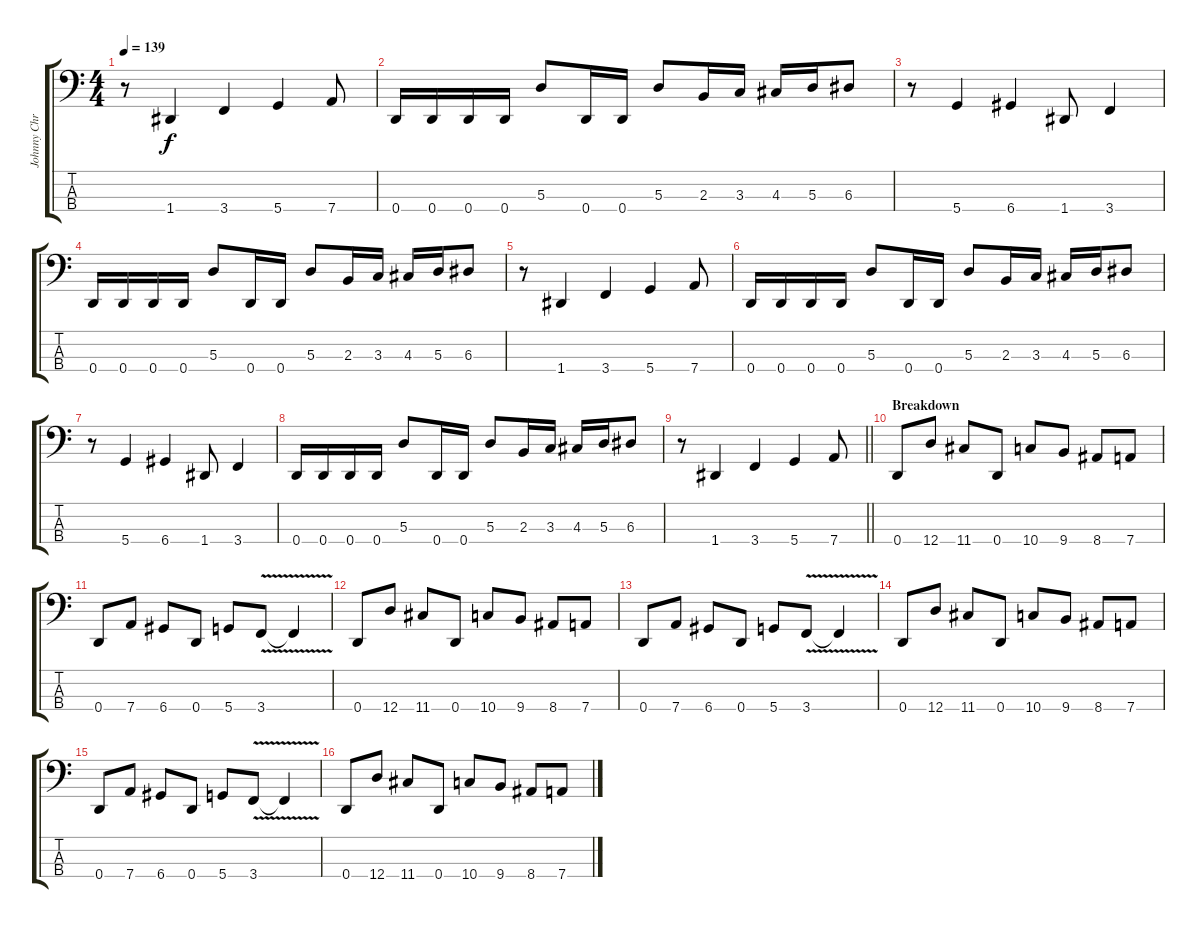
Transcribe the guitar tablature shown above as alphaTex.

\track ("Johnny Christ" "Johnny Chr") {instrument electricbassfinger}
\staff {score tabs}
\tuning (G2 D2 A1 D1) {hide}
\ts (4 4)
\tempo 139
\clef f4
\ks c
r.8{dy f} 1.4.4 3.4.4 5.4.4 7.4.8 |
0.4.16 0.4.16 0.4.16 0.4.16 5.3.8 0.4.16 0.4.16 5.3.8 2.3.16 3.3.16 4.3.16 5.3.16 6.3.8 |
r.8 5.4.4 6.4.4 1.4.8 3.4.4 |
0.4.16 0.4.16 0.4.16 0.4.16 5.3.8 0.4.16 0.4.16 5.3.8 2.3.16 3.3.16 4.3.16 5.3.16 6.3.8 |
r.8 1.4.4 3.4.4 5.4.4 7.4.8 |
0.4.16 0.4.16 0.4.16 0.4.16 5.3.8 0.4.16 0.4.16 5.3.8 2.3.16 3.3.16 4.3.16 5.3.16 6.3.8 |
r.8 5.4.4 6.4.4 1.4.8 3.4.4 |
0.4.16 0.4.16 0.4.16 0.4.16 5.3.8 0.4.16 0.4.16 5.3.8 2.3.16 3.3.16 4.3.16 5.3.16 6.3.8 |
\barLineRight lightlight
r.8 1.4.4 3.4.4 5.4.4 7.4.8 |
\section ("" "Breakdown")
0.4.8 12.4.8 11.4.8 0.4.8 10.4.8 9.4.8 8.4.8 7.4.8 |
0.4.8 7.4.8 6.4.8 0.4.8 5.4.8 3.4{v}.8 3.4{t}.4 |
0.4.8 12.4.8 11.4.8 0.4.8 10.4.8 9.4.8 8.4.8 7.4.8 |
0.4.8 7.4.8 6.4.8 0.4.8 5.4.8 3.4{v}.8 3.4{t}.4 |
0.4.8 12.4.8 11.4.8 0.4.8 10.4.8 9.4.8 8.4.8 7.4.8 |
0.4.8 7.4.8 6.4.8 0.4.8 5.4.8 3.4{v}.8 3.4{t}.4 |
0.4.8 12.4.8 11.4.8 0.4.8 10.4.8 9.4.8 8.4.8 7.4.8
